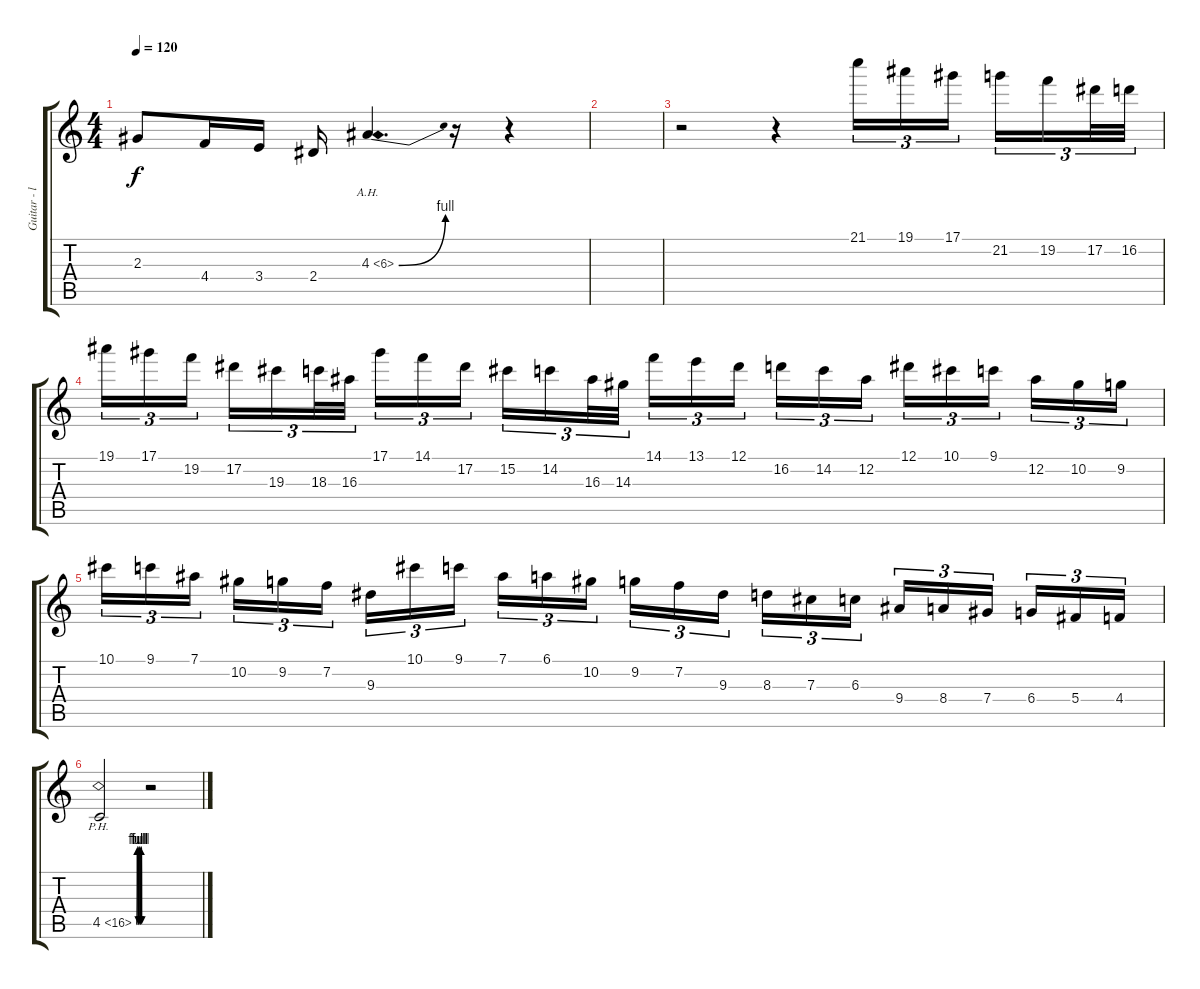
\track ("Guitar - lead" "Guitar - l") {instrument distortionguitar}
\staff {score tabs}
\tuning (Eb4 Bb3 Gb3 Db3 Ab2 Eb2) {hide}
\ts (4 4)
\tempo 120
\clef g2
\ks c
2.3.8{dy f} 4.4.16 3.4.16 2.4.16 4.3{be (bend 0 0 60 4) ah 2}.4{d} r.16 r.4 |
|
r.2 r.4 21.1.16{tu (3 2)} 19.1.16{tu (3 2)} 17.1.16{tu (3 2) beam splitsecondary} 21.2.16{tu (3 2)} 19.2.16{tu (3 2)} 17.2.32{tu (3 2)} 16.2.32{tu (3 2)} |
19.1.16{tu (3 2)} 17.1.16{tu (3 2)} 19.2.16{tu (3 2) beam splitsecondary} 17.2.16{tu (3 2)} 19.3.16{tu (3 2)} 18.3.32{tu (3 2)} 16.3.32{tu (3 2)} 17.1.16{tu (3 2)} 14.1.16{tu (3 2)} 17.2.16{tu (3 2) beam splitsecondary} 15.2.16{tu (3 2)} 14.2.16{tu (3 2)} 16.3.32{tu (3 2)} 14.3.32{tu (3 2)} 14.1.16{tu (3 2)} 13.1.16{tu (3 2)} 12.1.16{tu (3 2) beam splitsecondary} 16.2.16{tu (3 2)} 14.2.16{tu (3 2)} 12.2.16{tu (3 2)} 12.1.16{tu (3 2)} 10.1.16{tu (3 2)} 9.1.16{tu (3 2) beam splitsecondary} 12.2.16{tu (3 2)} 10.2.16{tu (3 2)} 9.2.16{tu (3 2)} |
10.1.16{tu (3 2)} 9.1.16{tu (3 2)} 7.1.16{tu (3 2) beam splitsecondary} 10.2.16{tu (3 2)} 9.2.16{tu (3 2)} 7.2.16{tu (3 2)} 9.3.16{tu (3 2)} 10.1.16{tu (3 2)} 9.1.16{tu (3 2) beam splitsecondary} 7.1.16{tu (3 2)} 6.1.16{tu (3 2)} 10.2.16{tu (3 2)} 9.2.16{tu (3 2)} 7.2.16{tu (3 2)} 9.3.16{tu (3 2) beam splitsecondary} 8.3.16{tu (3 2)} 7.3.16{tu (3 2)} 6.3.16{tu (3 2)} 9.4.16{tu (3 2)} 8.4.16{tu (3 2)} 7.4.16{tu (3 2) beam splitsecondary} 6.4.16{tu (3 2)} 5.4.16{tu (3 2)} 4.4.16{tu (3 2)} |
4.5{be (custom 0 0 8 4 10 4 15 4 22 0 30 4 34 4 40 0 50 4 55 4 60 0) ph 12}.2 r.2
